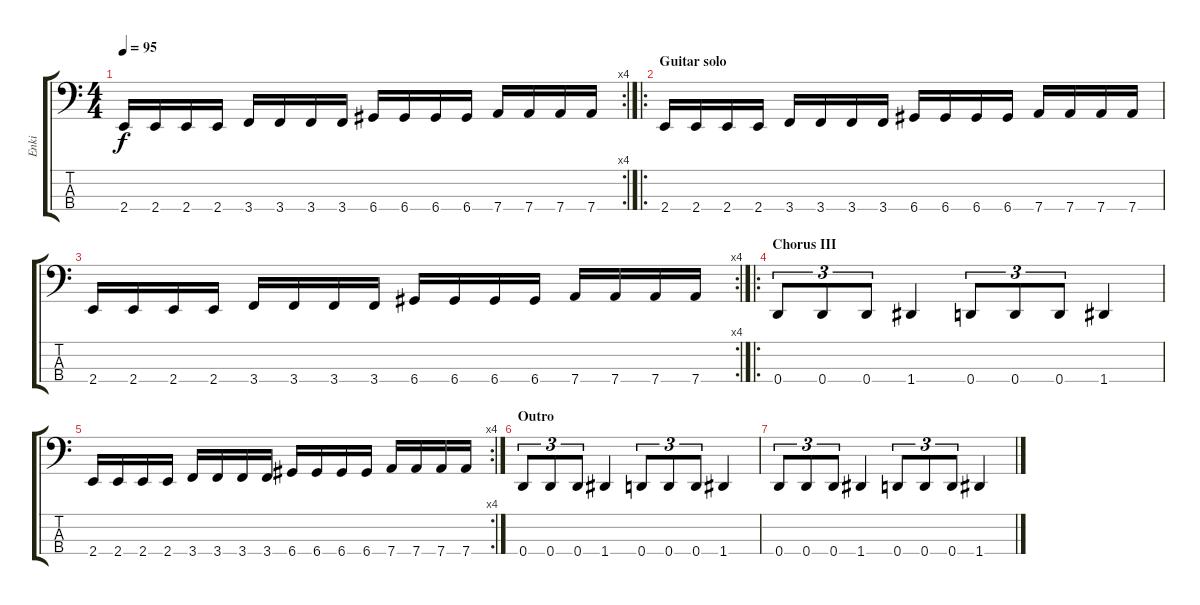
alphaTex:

\track ("Enki" "Enki") {instrument electricbassfinger}
\staff {score tabs}
\tuning (G2 D2 A1 D1) {hide}
\rc 4
\ts (4 4)
\tempo 95
\clef f4
\ks c
2.4.16{dy f} 2.4.16 2.4.16 2.4.16 3.4.16 3.4.16 3.4.16 3.4.16 6.4.16 6.4.16 6.4.16 6.4.16 7.4.16 7.4.16 7.4.16 7.4.16 |
\ro
\section ("" "Guitar solo")
2.4.16 2.4.16 2.4.16 2.4.16 3.4.16 3.4.16 3.4.16 3.4.16 6.4.16 6.4.16 6.4.16 6.4.16 7.4.16 7.4.16 7.4.16 7.4.16 |
\rc 4
2.4.16 2.4.16 2.4.16 2.4.16 3.4.16 3.4.16 3.4.16 3.4.16 6.4.16 6.4.16 6.4.16 6.4.16 7.4.16 7.4.16 7.4.16 7.4.16 |
\ro
\section ("" "Chorus III")
0.4.8{tu (3 2)} 0.4.8{tu (3 2)} 0.4.8{tu (3 2)} 1.4.4 0.4.8{tu (3 2)} 0.4.8{tu (3 2)} 0.4.8{tu (3 2)} 1.4.4 |
\rc 4
2.4.16 2.4.16 2.4.16 2.4.16 3.4.16 3.4.16 3.4.16 3.4.16 6.4.16 6.4.16 6.4.16 6.4.16 7.4.16 7.4.16 7.4.16 7.4.16 |
\section ("" "Outro")
0.4.8{tu (3 2)} 0.4.8{tu (3 2)} 0.4.8{tu (3 2)} 1.4.4 0.4.8{tu (3 2)} 0.4.8{tu (3 2)} 0.4.8{tu (3 2)} 1.4.4 |
0.4.8{tu (3 2)} 0.4.8{tu (3 2)} 0.4.8{tu (3 2)} 1.4.4 0.4.8{tu (3 2)} 0.4.8{tu (3 2)} 0.4.8{tu (3 2)} 1.4.4
